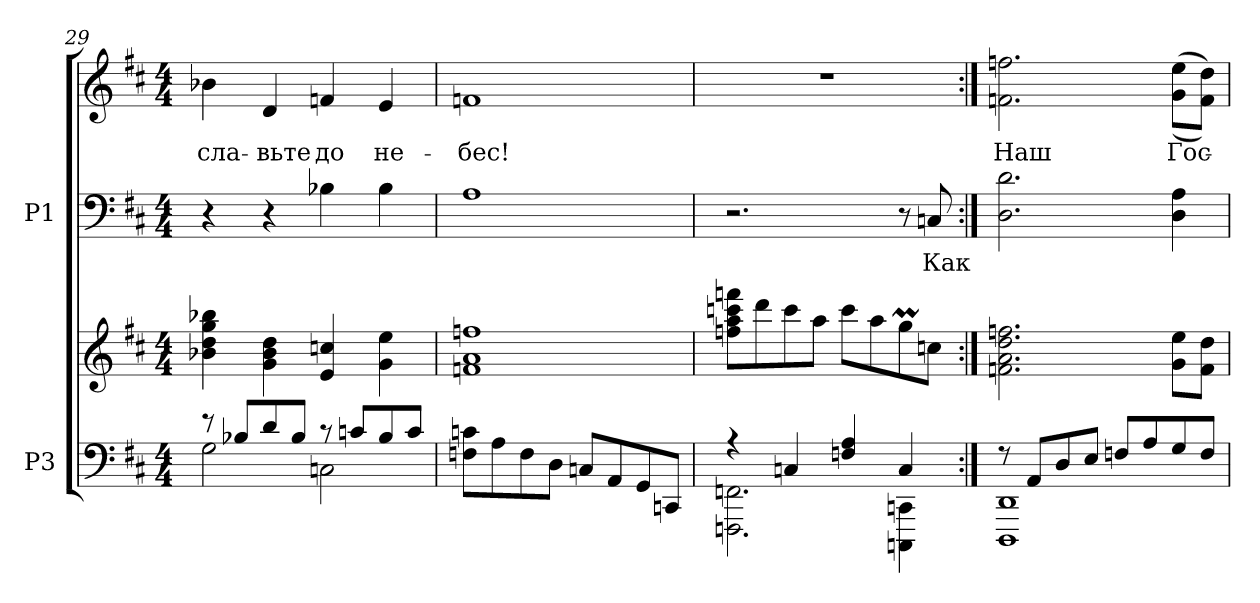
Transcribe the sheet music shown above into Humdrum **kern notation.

**kern	**kern	**kern	**text	**kern	**text
*part2	*part2	*part1	*part1	*part1	*part1
*staff4	*staff3	*staff2	*staff2	*staff1	*staff1
*I"P3	*	*I"P1	*	*	*
*clefF4	*clefG2	*clefF4	*	*clefG2	*
*k[f#c#]	*k[f#c#]	*k[f#c#]	*	*k[f#c#]	*
*D:	*D:	*D:	*	*D:	*
*M4/4	*M4/4	*M4/4	*	*M4/4	*
=29	=29	=29	=29	=29	=29
*^	*	*	*	*	*
!	!	!	!	!	!	!LO:LY:b:color=#000000
8r	2Gi\	4b-Xi\ 4ddi 4ggi 4bb-Xi	4r	.	4b-Xi\	сла-
8B-Xi/L	.	.	.	.	.	.
!	!	!	!	!	!	!LO:LY:b:color=#000000
8di/	.	4gi\ 4b-i 4ddi	4r	.	4di/	-вьте
8B-i/J	.	.	.	.	.	.
!	!	!	!	!	!	!LO:LY:b:color=#000000
8r	2Cni\	4ei/ 4ccni	4B-Xi\	.	4fni/	до
8cni/L	.	.	.	.	.	.
!	!	!	!	!	!	!LO:LY:b:color=#000000
8B-i/	.	4gi\ 4eei	4B-i\	.	4ei/	не-
8ci/J	.	.	.	.	.	.
*v	*v	*	*	*	*	*
=30	=30	=30	=30	=30	=30
!	!	!	!	!	!LO:LY:b:color=#000000
8Fni\ 8cniL	1fni 1ai 1ffni	1Ai	.	1fni	-бес!
8Ai\	.	.	.	.	.
8Fi\	.	.	.	.	.
8Di\J	.	.	.	.	.
8Cni/L	.	.	.	.	.
8AAi/	.	.	.	.	.
8GGi/	.	.	.	.	.
8CCni/J	.	.	.	.	.
!!LO:PB:g=z
=31	=31	=31	=31	=31	=31
*^	*	*	*	*	*
4r	2.FFFni\ 2.FFni	8ffni\ 8aai 8cccni 8fffniL	2.r	.	1r	.
.	.	8dddi\	.	.	.	.
4Cni/	.	8ccci\	.	.	.	.
.	.	8aai\J	.	.	.	.
4Fni/ 4Ai	.	8ccci\L	.	.	.	.
.	.	8aai\	.	.	.	.
4Ci/	4CCCni\ 4CCni	8ggMi\	8r	.	.	.
!	!	!	!	!LO:LY:a:color=#000000	!	!
.	.	8ccni\J	8Cni/	Как	.	.
=32:|!	=32:|!	=32:|!	=32:|!	=32:|!	=32:|!	=32:|!
!	!	!	!	!	!	!LO:LY:b:color=#000000
8r	1DDDi 1DDi	2.fni\ 2.ai 2.ddi 2.ffni	2.Di\ 2.di	.	2.fni\ 2.ffni	Наш
8AAi/L	.	.	.	.	.	.
8Di/	.	.	.	.	.	.
8Ei/J	.	.	.	.	.	.
8Fni/L	.	.	.	.	.	.
8Ai/	.	.	.	.	.	.
!	!	!	!	!	!	!LO:LY:b:color=#000000
8Gi/	.	8gi\ 8eeiL	4Di\ 4Ai	.	((8gi\ 8eeiL	Гос-
8Fi/J	.	8fi\ 8ddiJ	.	.	8fi\ 8ddiJ))	.
*v	*v	*	*	*	*	*
=	=	=	=	=	=
*-	*-	*-	*-	*-	*-
